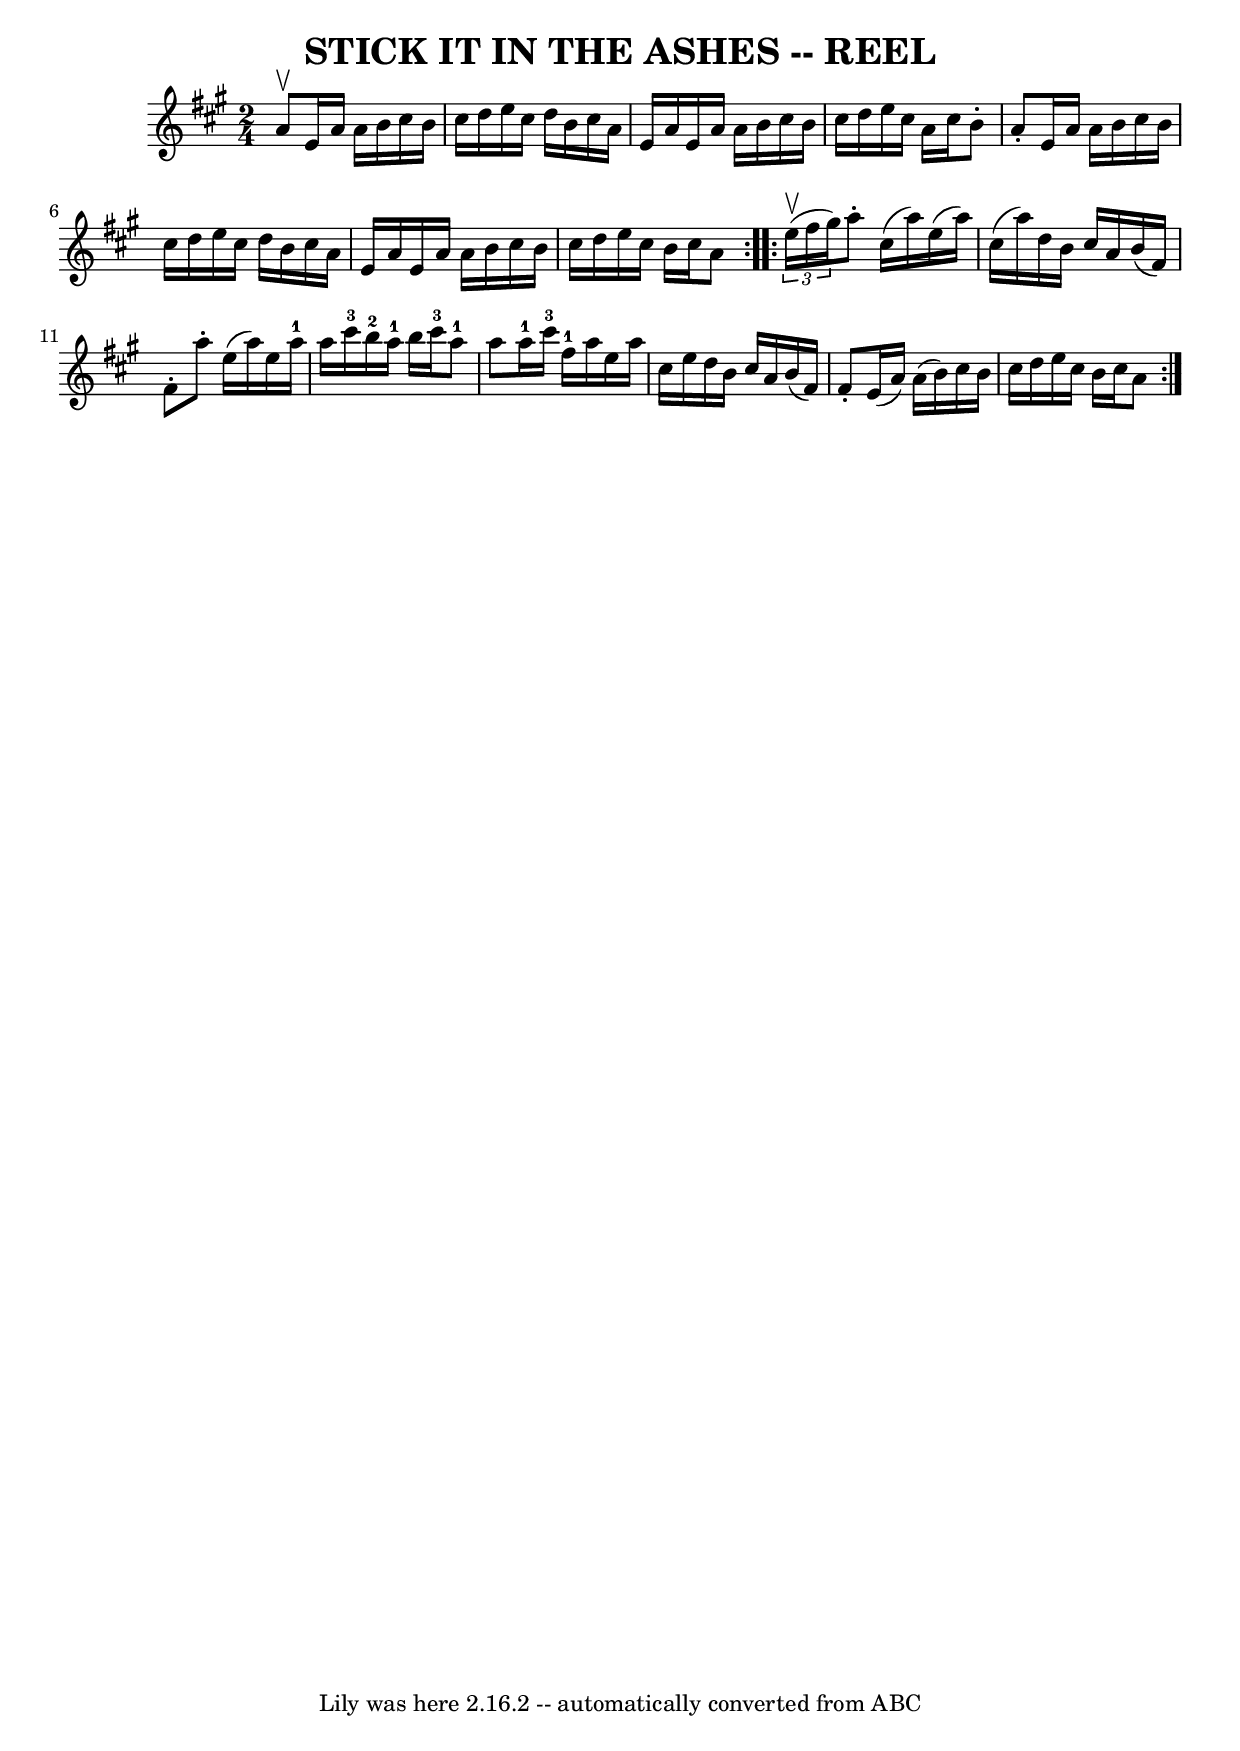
\version "2.16.2"
\include "Mammoth.ily"
\header {
  %% book = "Ryan's Mammoth Collection of Fiddle Tunes"
  crossRefNumber = "1"
  footnotes = ""
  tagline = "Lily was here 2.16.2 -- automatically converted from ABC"
  title = "STICK IT IN THE ASHES -- REEL"

}
voicedefault =  {



  \repeat volta 2 {

    \time 2/4 
    \key a \major     a'8^\upbow    |
    e'16 a'16 a'16         b'16 cis''16 b'16 cis''16 d''16     |
    e''16 cis''16         d''16 b'16 cis''16 a'16 e'16 a'16     |
    e'16 a'16         a'16 b'16 cis''16 b'16 cis''16 d''16     |
    e''16         cis''16 a'16 cis''16 b'8-. a'8-.    |
    e'16 a'16         a'16 b'16 cis''16 b'16 cis''16 d''16     |
    e''16         cis''16 d''16 b'16 cis''16 a'16 e'16 a'16     |
    e'16       a'16 a'16 b'16 cis''16 b'16 cis''16 d''16     |
    
    e''16 cis''16 b'16 cis''16 a'8    
  }     
  \repeat volta 2 {
    
    \times 2/3 { e''16^\upbow(fis''16 gis''16)  	       }    |
    a''8-.      cis''16 (a''16) e''16 (a''16) cis''16 (a''16)     |
    d''16 b'16 cis''16 a'16 b'16 (fis'16) fis'8-.    |
    a''8-. e''16 (a''16) e''16 a''16-1 a''16         cis'''16-3    |
    b''16-2 a''16-1 b''16 cis'''16-3        a''8-1 a''8     |
    a''16-1 cis'''16-3 fis''16-1       a''16 e''16 a''16 cis''16 e''16     |
    d''16 b'16         cis''16 a'16 b'16 (fis'16) fis'8-.    |
    e'16 (a'16) a'16 (b'16) cis''16 b'16 cis''16 d''16    |
    
    e''16 cis''16 b'16 cis''16 a'8    
  }   

}

\score{
  <<

    \context Staff="default"
    {
      \voicedefault 
      
    }

  >>
  \layout {
    
  }
  \midi {
  }

}
